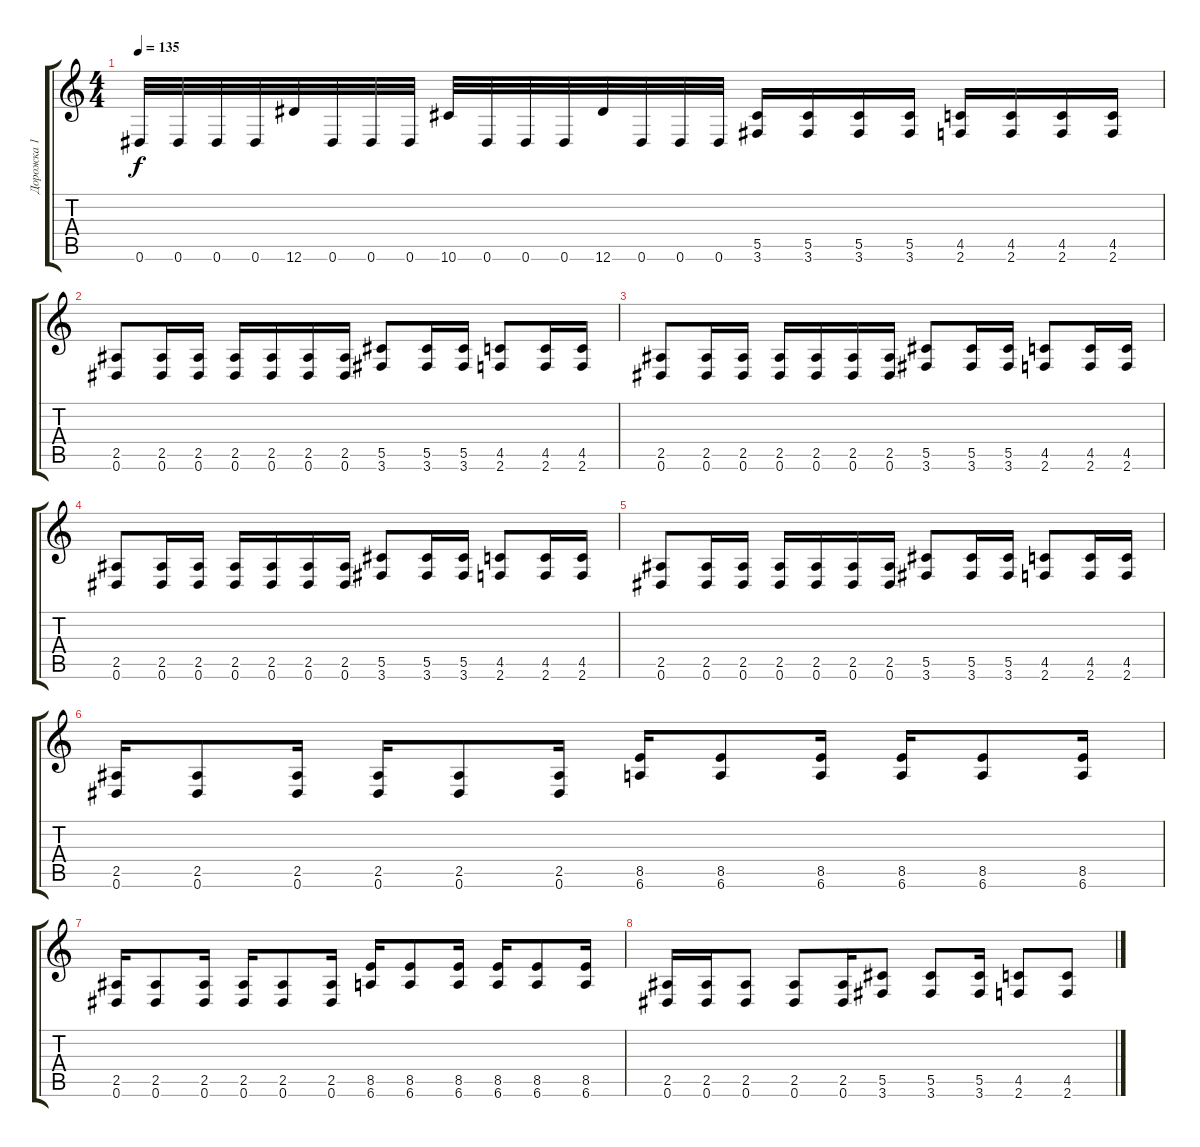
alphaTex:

\track ("Дорожка 1" "Дорожка 1") {instrument distortionguitar}
\staff {score tabs}
\tuning (Eb4 Bb3 Gb3 Db3 Ab2 Eb2) {hide}
\ts (4 4)
\tempo 135
\clef g2
\ks c
0.6.32{dy f} 0.6.32 0.6.32 0.6.32 12.6.32 0.6.32 0.6.32 0.6.32 10.6.32 0.6.32 0.6.32 0.6.32 12.6.32 0.6.32 0.6.32 0.6.32 (5.5 3.6).16 (5.5 3.6).16 (5.5 3.6).16 (5.5 3.6).16 (4.5 2.6).16 (4.5 2.6).16 (4.5 2.6).16 (4.5 2.6).16 |
(2.5 0.6).8 (2.5 0.6).16 (2.5 0.6).16 (2.5 0.6).16 (2.5 0.6).16 (2.5 0.6).16 (2.5 0.6).16 (5.5 3.6).8 (5.5 3.6).16 (5.5 3.6).16 (4.5 2.6).8 (4.5 2.6).16 (4.5 2.6).16 |
(2.5 0.6).8 (2.5 0.6).16 (2.5 0.6).16 (2.5 0.6).16 (2.5 0.6).16 (2.5 0.6).16 (2.5 0.6).16 (5.5 3.6).8 (5.5 3.6).16 (5.5 3.6).16 (4.5 2.6).8 (4.5 2.6).16 (4.5 2.6).16 |
(2.5 0.6).8 (2.5 0.6).16 (2.5 0.6).16 (2.5 0.6).16 (2.5 0.6).16 (2.5 0.6).16 (2.5 0.6).16 (5.5 3.6).8 (5.5 3.6).16 (5.5 3.6).16 (4.5 2.6).8 (4.5 2.6).16 (4.5 2.6).16 |
(2.5 0.6).8 (2.5 0.6).16 (2.5 0.6).16 (2.5 0.6).16 (2.5 0.6).16 (2.5 0.6).16 (2.5 0.6).16 (5.5 3.6).8 (5.5 3.6).16 (5.5 3.6).16 (4.5 2.6).8 (4.5 2.6).16 (4.5 2.6).16 |
(2.5 0.6).16 (2.5 0.6).8 (2.5 0.6).16 (2.5 0.6).16 (2.5 0.6).8 (2.5 0.6).16 (8.5 6.6).16 (8.5 6.6).8 (8.5 6.6).16 (8.5 6.6).16 (8.5 6.6).8 (8.5 6.6).16 |
(2.5 0.6).16 (2.5 0.6).8 (2.5 0.6).16 (2.5 0.6).16 (2.5 0.6).8 (2.5 0.6).16 (8.5 6.6).16 (8.5 6.6).8 (8.5 6.6).16 (8.5 6.6).16 (8.5 6.6).8 (8.5 6.6).16 |
(2.5 0.6).16 (2.5 0.6).16 (2.5 0.6).8 (2.5 0.6).8 (2.5 0.6).16 (5.5 3.6).8 (5.5 3.6).8 (5.5 3.6).16 (4.5 2.6).8 (4.5 2.6).8
